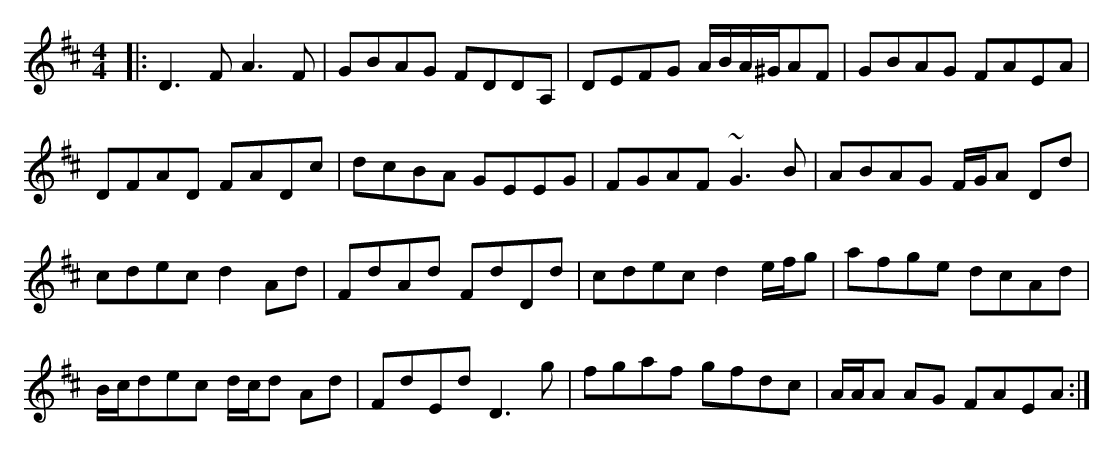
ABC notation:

X:1
M:4/4
K:D
|:D3 F A3 F|GBAG FDDA,|DEFG A/B/A/^G/AF|GBAG FAEA|
DFAD FADc|dcBA GEEG|FGAF ~G3 B|ABAG F/G/A Dd|
cdec d2 Ad|FdAd FdDd|cdec d2 e/f/g|afge dcAd|
B/c/dec d/c/d Ad|FdEd D3 g|fgaf gfdc|A/A/A AG FAEA:|
